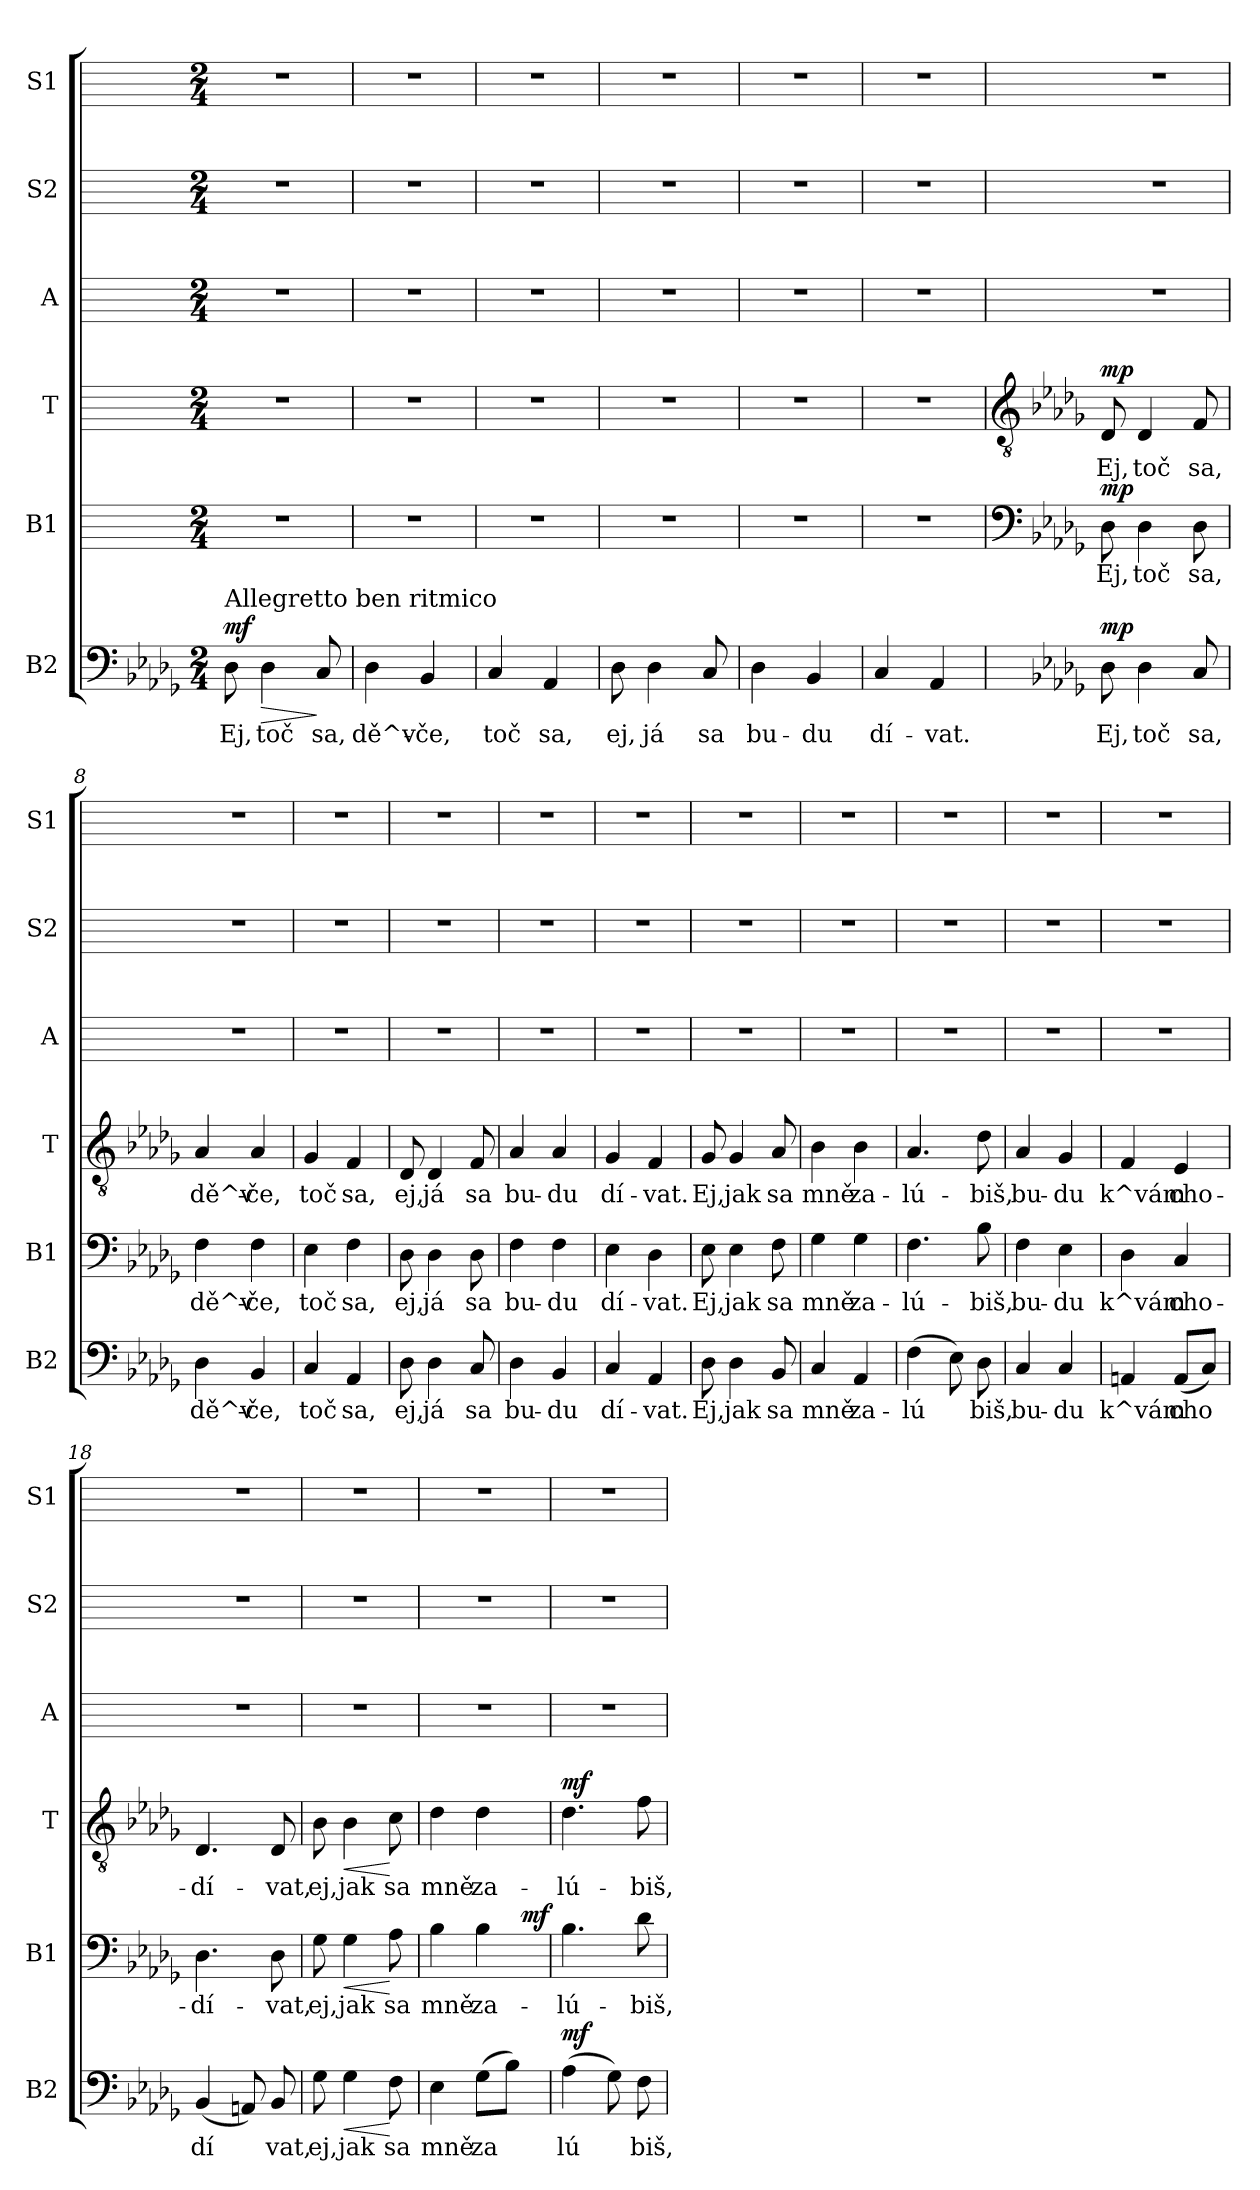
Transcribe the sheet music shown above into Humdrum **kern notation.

**kern	**text	**dynam	**kern	**text	**dynam	**kern	**text	**dynam	**kern	**kern	**kern
*part6	*part6	*part6	*part5	*part5	*part5	*part4	*part4	*part4	*part3	*part2	*part1
*staff6	*staff6	*staff6	*staff5	*staff5	*staff5	*staff4	*staff4	*staff4	*staff3	*staff2	*staff1
*I"B2	*	*	*I"B1	*	*	*I"T	*	*	*I"A	*I"S2	*I"S1
*I'B2	*	*	*I'B1	*	*	*I'T	*	*	*I'A	*I'S2	*I'S1
!!LO:PB:g=z
*stria5	*	*	*stria5	*	*	*stria5	*	*	*stria5	*stria5	*stria5
*clefF4	*	*	*	*	*	*	*	*	*	*	*
*k[b-e-a-d-g-]	*	*	*k[]	*	*	*k[]	*	*	*k[]	*k[]	*k[]
*D-:	*	*	*C:	*	*	*C:	*	*	*C:	*C:	*C:
*M2/4	*	*	*M2/4	*	*	*M2/4	*	*	*M2/4	*M2/4	*M2/4
=1	=1	=1	=1	=1	=1	=1	=1	=1	=1	=1	=1
!LO:TX:a:t=Allegretto ben ritmico	!	!	!	!	!	!	!	!	!	!	!
!	!LO:LY:b:cj	!LO:DY:a	!	!	!	!	!	!	!	!	!
8D-\	Ej,	mf	2r	.	.	2r	.	.	2r	2r	2r
!	!LO:LY:b:cj	!LO:HP:b	!	!	!	!	!	!	!	!	!
4D-\	toč	>	.	.	.	.	.	.	.	.	.
!	!LO:LY:b:cj	!	!	!	!	!	!	!	!	!	!
8C/	sa,	]	.	.	.	.	.	.	.	.	.
=2	=2	=2	=2	=2	=2	=2	=2	=2	=2	=2	=2
!	!LO:LY:b:cj	!	!	!	!	!	!	!	!	!	!
4D-\	dě^v-	.	2r	.	.	2r	.	.	2r	2r	2r
!	!LO:LY:b:cj	!	!	!	!	!	!	!	!	!	!
4BB-/	-če,	.	.	.	.	.	.	.	.	.	.
=3	=3	=3	=3	=3	=3	=3	=3	=3	=3	=3	=3
!	!LO:LY:b:cj	!	!	!	!	!	!	!	!	!	!
4C/	toč	.	2r	.	.	2r	.	.	2r	2r	2r
!	!LO:LY:b:cj	!	!	!	!	!	!	!	!	!	!
4AA-/	sa,	.	.	.	.	.	.	.	.	.	.
=4	=4	=4	=4	=4	=4	=4	=4	=4	=4	=4	=4
!	!LO:LY:b:cj	!	!	!	!	!	!	!	!	!	!
8D-\	ej,	.	2r	.	.	2r	.	.	2r	2r	2r
!	!LO:LY:b:cj	!	!	!	!	!	!	!	!	!	!
4D-\	já	.	.	.	.	.	.	.	.	.	.
!	!LO:LY:b:cj	!	!	!	!	!	!	!	!	!	!
8C/	sa	.	.	.	.	.	.	.	.	.	.
=5	=5	=5	=5	=5	=5	=5	=5	=5	=5	=5	=5
!	!LO:LY:b:cj	!	!	!	!	!	!	!	!	!	!
4D-\	bu-	.	2r	.	.	2r	.	.	2r	2r	2r
!	!LO:LY:b:cj	!	!	!	!	!	!	!	!	!	!
4BB-/	-du	.	.	.	.	.	.	.	.	.	.
=6	=6	=6	=6	=6	=6	=6	=6	=6	=6	=6	=6
!	!LO:LY:b:cj	!	!	!	!	!	!	!	!	!	!
4C/	dí-	.	2r	.	.	2r	.	.	2r	2r	2r
!	!LO:LY:b:cj	!	!	!	!	!	!	!	!	!	!
4AA-/	-vat.	.	.	.	.	.	.	.	.	.	.
!!LO:LB:g=z
=7	=7	=7	=7	=7	=7	=7	=7	=7	=7	=7	=7
*	*	*	*clefF4	*	*	*clefGv2	*	*	*	*	*
*	*	*	*k[b-e-a-d-g-]	*	*	*k[b-e-a-d-g-]	*	*	*	*	*
*	*	*	*D-:	*	*	*D-:	*	*	*	*	*
!	!LO:LY:b:cj	!LO:DY:a	!	!LO:LY:b:cj	!LO:DY:a	!	!LO:LY:b:cj	!LO:DY:a	!	!	!
8D-\	Ej,	mp	8D-\	Ej,	mp	8D-/	Ej,	mp	2r	2r	2r
!	!LO:LY:b:cj	!	!	!LO:LY:b:cj	!	!	!LO:LY:b:cj	!	!	!	!
4D-\	toč	.	4D-\	toč	.	4D-/	toč	.	.	.	.
!	!LO:LY:b:cj	!	!	!LO:LY:b:cj	!	!	!LO:LY:b:cj	!	!	!	!
8C/	sa,	.	8D-\	sa,	.	8F/	sa,	.	.	.	.
=8	=8	=8	=8	=8	=8	=8	=8	=8	=8	=8	=8
!	!LO:LY:b:cj	!	!	!LO:LY:b:cj	!	!	!LO:LY:b:cj	!	!	!	!
4D-\	dě^v-	.	4F\	dě^v-	.	4A-/	dě^v-	.	2r	2r	2r
!	!LO:LY:b:cj	!	!	!LO:LY:b:cj	!	!	!LO:LY:b:cj	!	!	!	!
4BB-/	-če,	.	4F\	-če,	.	4A-/	-če,	.	.	.	.
=9	=9	=9	=9	=9	=9	=9	=9	=9	=9	=9	=9
!	!LO:LY:b:cj	!	!	!LO:LY:b:cj	!	!	!LO:LY:b:cj	!	!	!	!
4C/	toč	.	4E-\	toč	.	4G-/	toč	.	2r	2r	2r
!	!LO:LY:b:cj	!	!	!LO:LY:b:cj	!	!	!LO:LY:b:cj	!	!	!	!
4AA-/	sa,	.	4F\	sa,	.	4F/	sa,	.	.	.	.
=10	=10	=10	=10	=10	=10	=10	=10	=10	=10	=10	=10
!	!LO:LY:b:cj	!	!	!LO:LY:b:cj	!	!	!LO:LY:b:cj	!	!	!	!
8D-\	ej,	.	8D-\	ej,	.	8D-/	ej,	.	2r	2r	2r
!	!LO:LY:b:cj	!	!	!LO:LY:b:cj	!	!	!LO:LY:b:cj	!	!	!	!
4D-\	já	.	4D-\	já	.	4D-/	já	.	.	.	.
!	!LO:LY:b:cj	!	!	!LO:LY:b:cj	!	!	!LO:LY:b:cj	!	!	!	!
8C/	sa	.	8D-\	sa	.	8F/	sa	.	.	.	.
=11	=11	=11	=11	=11	=11	=11	=11	=11	=11	=11	=11
!	!LO:LY:b:cj	!	!	!LO:LY:b:cj	!	!	!LO:LY:b:cj	!	!	!	!
4D-\	bu-	.	4F\	bu-	.	4A-/	bu-	.	2r	2r	2r
!	!LO:LY:b:cj	!	!	!LO:LY:b:cj	!	!	!LO:LY:b:cj	!	!	!	!
4BB-/	-du	.	4F\	-du	.	4A-/	-du	.	.	.	.
=12	=12	=12	=12	=12	=12	=12	=12	=12	=12	=12	=12
!	!LO:LY:b:cj	!	!	!LO:LY:b:cj	!	!	!LO:LY:b:cj	!	!	!	!
4C/	dí-	.	4E-\	dí-	.	4G-/	dí-	.	2r	2r	2r
!	!LO:LY:b:cj	!	!	!LO:LY:b:cj	!	!	!LO:LY:b:cj	!	!	!	!
4AA-/	-vat.	.	4D-\	-vat.	.	4F/	-vat.	.	.	.	.
=13	=13	=13	=13	=13	=13	=13	=13	=13	=13	=13	=13
!	!LO:LY:b:cj	!	!	!LO:LY:b:cj	!	!	!LO:LY:b:cj	!	!	!	!
8D-\	Ej,	.	8E-\	Ej,	.	8G-/	Ej,	.	2r	2r	2r
!	!LO:LY:b:cj	!	!	!LO:LY:b:cj	!	!	!LO:LY:b:cj	!	!	!	!
4D-\	jak	.	4E-\	jak	.	4G-/	jak	.	.	.	.
!	!LO:LY:b:cj	!	!	!LO:LY:b:cj	!	!	!LO:LY:b:cj	!	!	!	!
8BB-/	sa	.	8F\	sa	.	8A-/	sa	.	.	.	.
=14	=14	=14	=14	=14	=14	=14	=14	=14	=14	=14	=14
!	!LO:LY:b:cj	!	!	!LO:LY:b:cj	!	!	!LO:LY:b:cj	!	!	!	!
4C/	mně	.	4G-\	mně	.	4B-\	mně	.	2r	2r	2r
!	!LO:LY:b:cj	!	!	!LO:LY:b:cj	!	!	!LO:LY:b:cj	!	!	!	!
4AA-/	za-	.	4G-\	za-	.	4B-\	za-	.	.	.	.
!!LO:LB:g=z
=15	=15	=15	=15	=15	=15	=15	=15	=15	=15	=15	=15
!	!LO:LY:b:cj	!	!	!LO:LY:b:cj	!	!	!LO:LY:b:cj	!	!	!	!
(>4F\	-lú-	.	4.F\	-lú-	.	4.A-/	-lú-	.	2r	2r	2r
!	!LO:LY:b:cj	!	!	!	!	!	!	!	!	!	!
8E-\)	--	.	.	.	.	.	.	.	.	.	.
!	!LO:LY:b:cj	!	!	!LO:LY:b:cj	!	!	!LO:LY:b:cj	!	!	!	!
8D-\	-biš,	.	8B-\	-biš,	.	8d-\	-biš,	.	.	.	.
=16	=16	=16	=16	=16	=16	=16	=16	=16	=16	=16	=16
!	!LO:LY:b:cj	!	!	!LO:LY:b:cj	!	!	!LO:LY:b:cj	!	!	!	!
4C/	bu-	.	4F\	bu-	.	4A-/	bu-	.	2r	2r	2r
!	!LO:LY:b:cj	!	!	!LO:LY:b:cj	!	!	!LO:LY:b:cj	!	!	!	!
4C/	-du	.	4E-\	-du	.	4G-/	-du	.	.	.	.
=17	=17	=17	=17	=17	=17	=17	=17	=17	=17	=17	=17
!	!LO:LY:b:cj	!	!	!LO:LY:b:cj	!	!	!LO:LY:b:cj	!	!	!	!
4AAn/	k^vám	.	4D-\	k^vám	.	4F/	k^vám	.	2r	2r	2r
!	!LO:LY:b:cj	!	!	!LO:LY:b:cj	!	!	!LO:LY:b:cj	!	!	!	!
(<8AA/L	cho-	.	4C/	cho-	.	4E-/	cho-	.	.	.	.
!	!LO:LY:b:cj	!	!	!	!	!	!	!	!	!	!
8C/J)	--	.	.	.	.	.	.	.	.	.	.
=18	=18	=18	=18	=18	=18	=18	=18	=18	=18	=18	=18
!	!LO:LY:b:cj	!	!	!LO:LY:b:cj	!	!	!LO:LY:b:cj	!	!	!	!
(<4BB-/	-dí-	.	4.D-\	-dí-	.	4.D-/	-dí-	.	2r	2r	2r
!	!LO:LY:b:cj	!	!	!	!	!	!	!	!	!	!
8AAn/)	--	.	.	.	.	.	.	.	.	.	.
!	!LO:LY:b:cj	!	!	!LO:LY:b:cj	!	!	!LO:LY:b:cj	!	!	!	!
8BB-/	-vat,	.	8D-\	-vat,	.	8D-/	-vat,	.	.	.	.
=19	=19	=19	=19	=19	=19	=19	=19	=19	=19	=19	=19
!	!LO:LY:b:cj	!	!	!LO:LY:b:cj	!	!	!LO:LY:b:cj	!	!	!	!
8G-\	ej,	.	8G-\	ej,	.	8B-\	ej,	.	2r	2r	2r
!	!LO:LY:b:cj	!LO:HP:b	!	!LO:LY:b:cj	!LO:HP:b	!	!LO:LY:b:cj	!LO:HP:b	!	!	!
4G-\	jak	<	4G-\	jak	<	4B-\	jak	<	.	.	.
!	!LO:LY:b:cj	!	!	!LO:LY:b:cj	!	!	!LO:LY:b:cj	!	!	!	!
8F\	sa	[	8A-\	sa	[	8c\	sa	[	.	.	.
=20	=20	=20	=20	=20	=20	=20	=20	=20	=20	=20	=20
!	!LO:LY:b:cj	!	!	!LO:LY:b:cj	!	!	!LO:LY:b:cj	!	!	!	!
*	*	*	*^	*	*	*	*	*	*	*	*
4E-\	mně	.	4B-\	4ryy	mně	.	4d-\	mně	.	2r	2r	2r
!	!LO:LY:b:cj	!	!	!	!LO:LY:b:cj	!	!	!LO:LY:b:cj	!	!	!	!
(>8G-\L	za-	.	4B-\	8ryy	za-	.	4d-\	za-	.	.	.	.
!	!LO:LY:b:cj	!	!	!	!	!	!	!	!	!	!	!
8B-\J)	--	.	.	32.ryy	.	.	.	.	.	.	.	.
!	!	!	!	!	!	!LO:DY:a	!	!	!	!	!	!
.	.	.	.	16ryy	.	mf	.	.	.	.	.	.
.	.	.	.	64ryy	.	.	.	.	.	.	.	.
=21	=21	=21	=21	=21	=21	=21	=21	=21	=21	=21	=21	=21
!	!LO:LY:b:cj	!LO:DY:a	!	!	!LO:LY:b:cj	!	!	!LO:LY:b:cj	!LO:DY:a	!	!	!
*	*	*	*v	*v	*	*	*	*	*	*	*	*
(>4A-\	-lú-	mf	4.B-\	-lú-	.	4.d-\	-lú-	mf	2r	2r	2r
!	!LO:LY:b:cj	!	!	!	!	!	!	!	!	!	!
8G-\)	--	.	.	.	.	.	.	.	.	.	.
!	!LO:LY:b:cj	!	!	!LO:LY:b:cj	!	!	!LO:LY:b:cj	!	!	!	!
8F\	-biš,	.	8d-\	-biš,	.	8f\	-biš,	.	.	.	.
=	=	=	=	=	=	=	=	=	=	=	=
*-	*-	*-	*-	*-	*-	*-	*-	*-	*-	*-	*-
